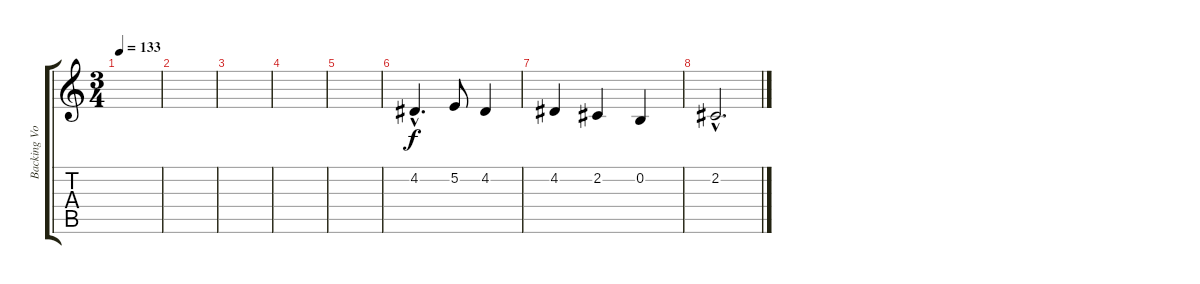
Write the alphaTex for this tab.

\track ("Backing Vocals 2" "Backing Vo") {instrument pad2warm}
\staff {score tabs}
\tuning (E4 B3 G3 D3 A2 E2) {hide}
\ts (3 4)
\tempo 133
\clef g2
\ks c
|
|
|
|
|
4.2{hac}.4{d instrument choiraahs} 5.2.8 4.2.4 |
4.2.4 2.2.4 0.2.4 |
2.2{hac}.2{d}
